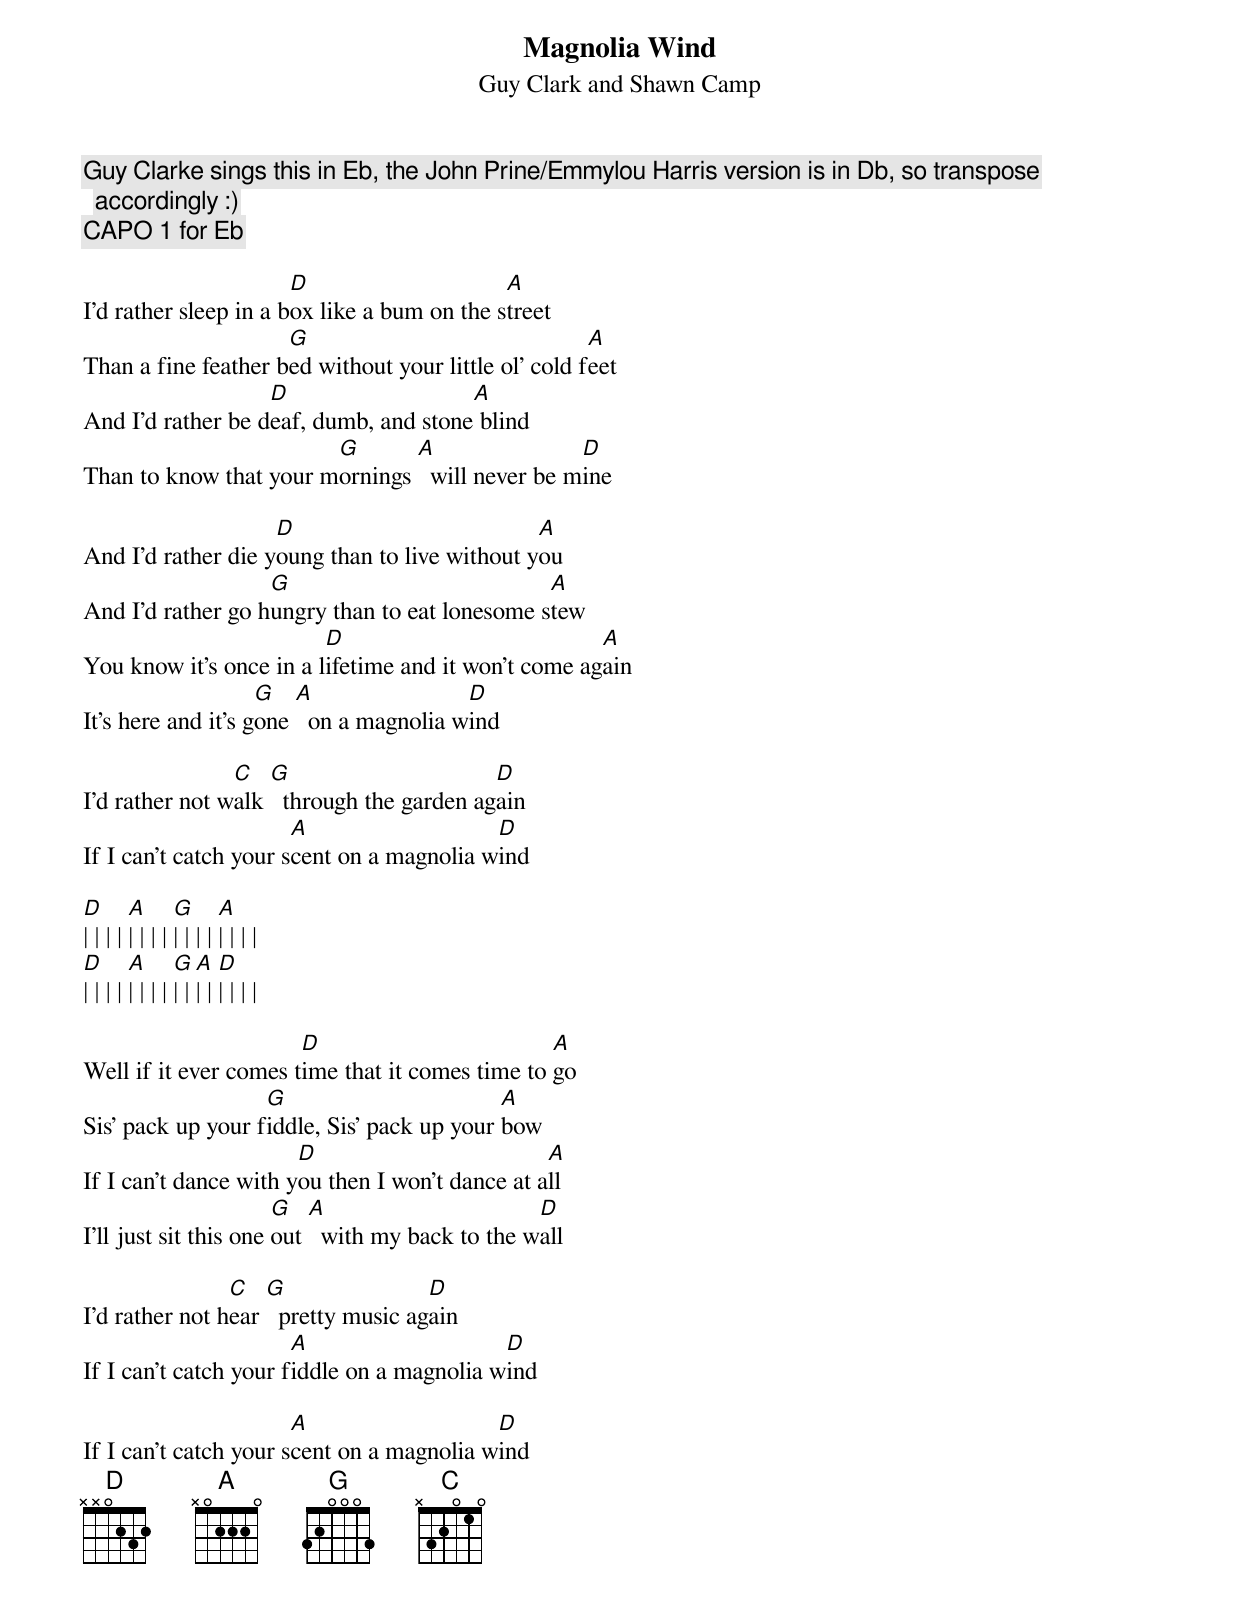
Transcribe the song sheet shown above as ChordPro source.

{title: Magnolia Wind}
{subtitle: Guy Clark and Shawn Camp}

{c:Guy Clarke sings this in Eb, the John Prine/Emmylou Harris version is in Db, so transpose accordingly :)}
{c:CAPO 1 for Eb}

I'd rather sleep in a b[D]ox like a bum on the s[A]treet
Than a fine feather b[G]ed without your little ol' cold f[A]eet
And I'd rather be d[D]eaf, dumb, and stone[A] blind
Than to know that your m[G]ornings [A]  will never be m[D]ine

And I'd rather die y[D]oung than to live without y[A]ou
And I'd rather go h[G]ungry than to eat lonesome s[A]tew
You know it's once in a l[D]ifetime and it won't come ag[A]ain
It's here and it's g[G]one [A]  on a magnolia w[D]ind

I'd rather not w[C]alk [G]  through the garden ag[D]ain
If I can't catch your s[A]cent on a magnolia w[D]ind

[D]| | | | [A]| | | | [G]| | | | [A]| | | |
[D]| | | | [A]| | | | [G]| | [A]| | [D]| | | |

Well if it ever comes t[D]ime that it comes time to [A]go
Sis' pack up your f[G]iddle, Sis' pack up your [A]bow
If I can't dance with y[D]ou then I won't dance at a[A]ll
I'll just sit this one [G]out [A]  with my back to the w[D]all

I'd rather not h[C]ear [G]  pretty music ag[D]ain
If I can't catch your f[A]iddle on a magnolia w[D]ind

If I can't catch your s[A]cent on a magnolia w[D]ind
